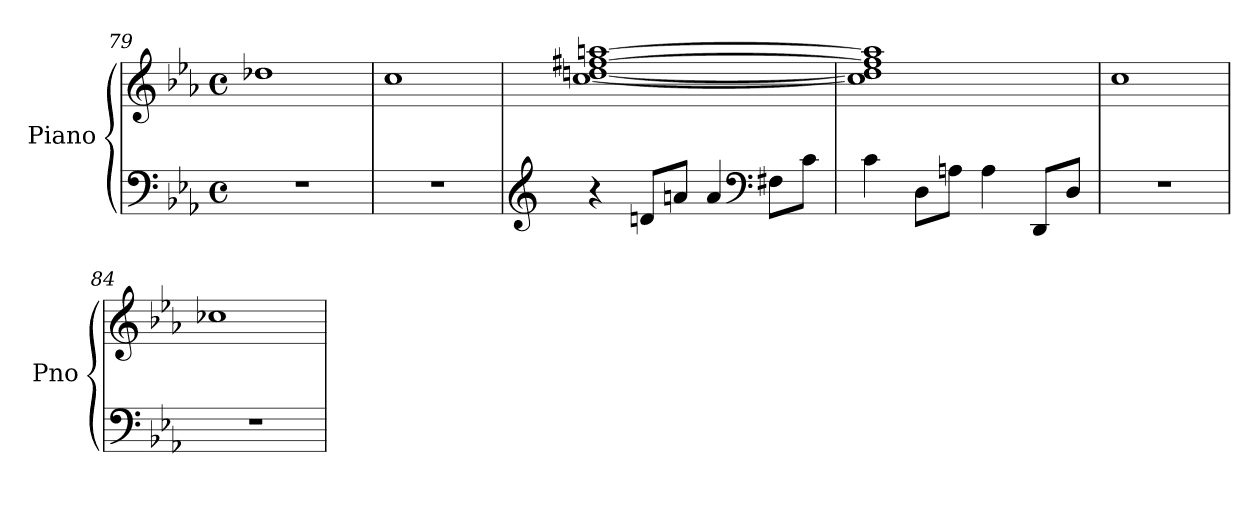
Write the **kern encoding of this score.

**kern	**kern
*part1	*part1
*staff2	*staff1
*I"Piano	*
*I'Pno	*
*clefF4	*clefG2
*k[b-e-a-]	*k[b-e-a-]
*M4/4	*M4/4
*met(c)	*met(c)
=79	=79
1r	1dd-X
=80	=80
1r	1cc
!!LO:PB:g=z
=81	=81
*clefG2	*
4r	[1cc [1ddn [1ff#X [1aan
8dn/L	.
8an/J	.
4a/	.
*clefF4	*
8F#X\L	.
8c\J	.
=82	=82
4c\	1cc] 1ddn] 1ff#] 1aa]
8D\L	.
8An\J	.
4A\	.
8DD/L	.
8D/J	.
=83	=83
1r	1cc
=84	=84
1r	1cc-X
=	=
*-	*-
